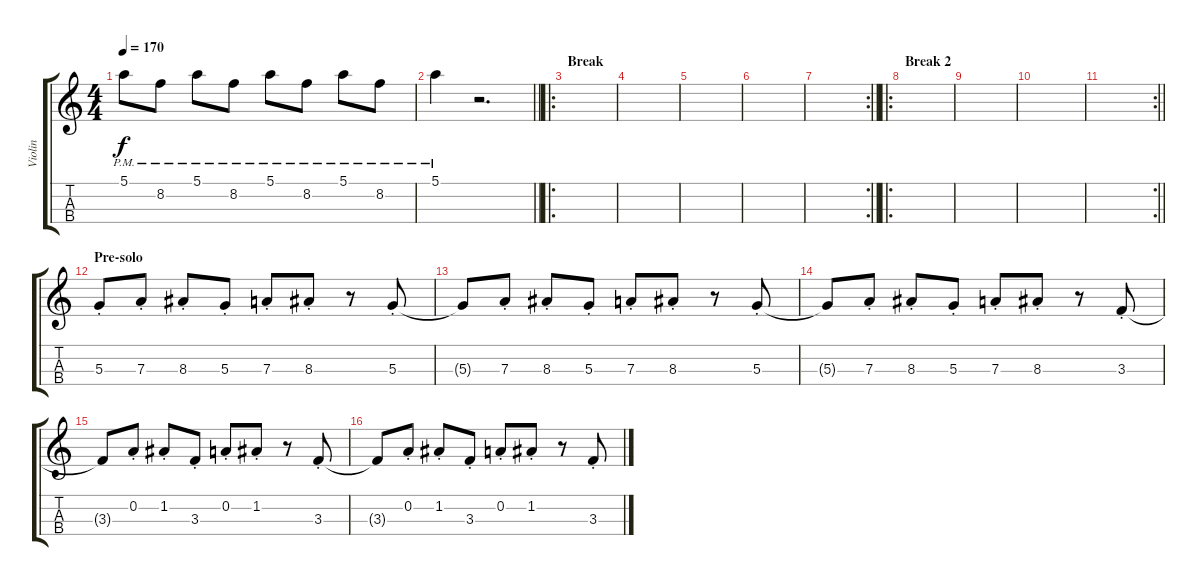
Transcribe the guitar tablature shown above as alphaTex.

\track ("Violin" "Violin") {instrument violin}
\staff {score tabs}
\tuning (E5 A4 D4 G3) {hide}
\ts (4 4)
\tempo 170
\clef g2
\ks c
5.1{pm}.8{dy f} 8.2{pm}.8 5.1{pm}.8 8.2{pm}.8 5.1{pm}.8 8.2{pm}.8 5.1{pm}.8 8.2{pm}.8 |
\barLineRight lightlight
5.1{pm}.4 r.2{d} |
\ro
\section ("" "Break")
|
|
|
|
\rc 2
\barLineRight lightlight
|
\ro
\section ("" "Break 2")
|
|
|
\rc 2
\barLineRight lightlight
|
\section ("" "Pre-solo")
5.3{st}.8 7.3{st}.8 8.3{st}.8 5.3{st}.8 7.3{st}.8 8.3{st}.8 r.8 5.3{st}.8 |
5.3{t}.8 7.3{st}.8 8.3{st}.8 5.3{st}.8 7.3{st}.8 8.3{st}.8 r.8 5.3{st}.8 |
5.3{t}.8 7.3{st}.8 8.3{st}.8 5.3{st}.8 7.3{st}.8 8.3{st}.8 r.8 3.3{st}.8 |
3.3{t}.8 0.2{st}.8 1.2{st}.8 3.3{st}.8 0.2{st}.8 1.2{st}.8 r.8 3.3{st}.8 |
3.3{t}.8 0.2{st}.8 1.2{st}.8 3.3{st}.8 0.2{st}.8 1.2{st}.8 r.8 3.3{st}.8
